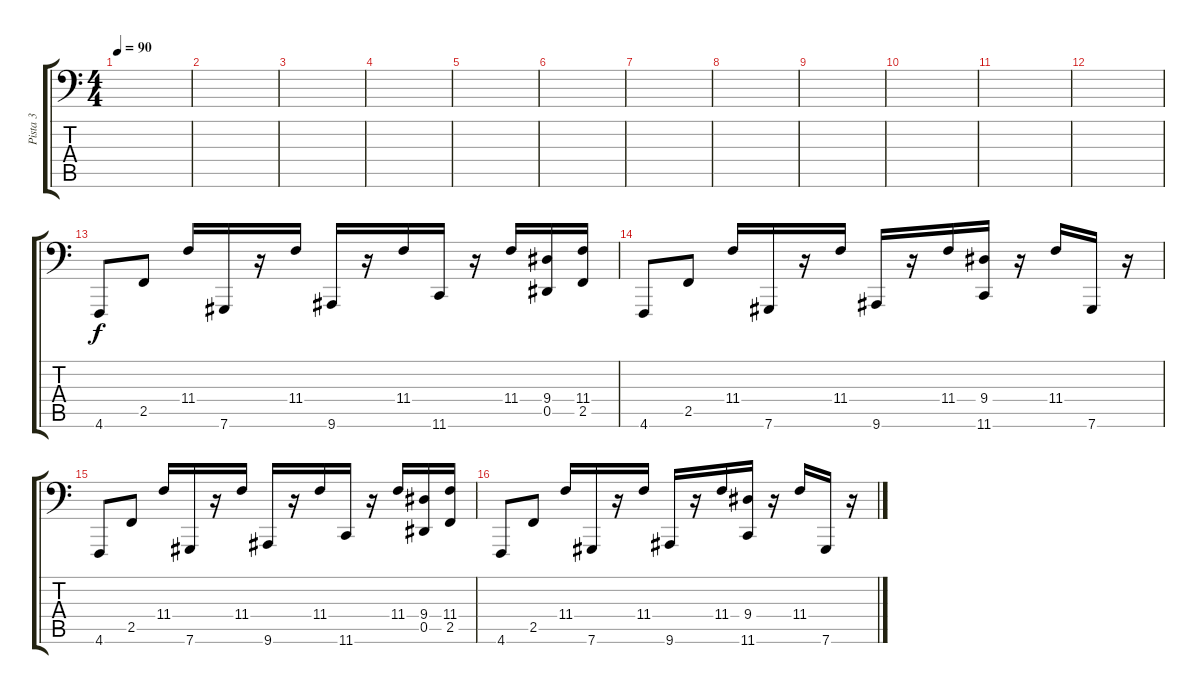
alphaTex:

\track ("Pista 3" "Pista 3") {instrument pad3polysynth}
\staff {score tabs}
\tuning (Db5 Eb4 A3 Gb2 Eb2 Db1) {hide}
\ts (4 4)
\tempo 90
\clef f4
\ks c
|
|
|
|
|
|
|
|
|
|
|
|
4.6.8 2.5.8 11.4.16 7.6.16 r.16 11.4.16 9.6.16 r.16 11.4.16 11.6.16 r.16 11.4.16 (9.4 0.5).16 (11.4 2.5).16 |
4.6.8 2.5.8 11.4.16 7.6.16 r.16 11.4.16 9.6.16 r.16 11.4.16 (9.4 11.6).16 r.16 11.4.16 7.6.16 r.16 |
4.6.8 2.5.8 11.4.16 7.6.16 r.16 11.4.16 9.6.16 r.16 11.4.16 11.6.16 r.16 11.4.16 (9.4 0.5).16 (11.4 2.5).16 |
4.6.8 2.5.8 11.4.16 7.6.16 r.16 11.4.16 9.6.16 r.16 11.4.16 (9.4 11.6).16 r.16 11.4.16 7.6.16 r.16
